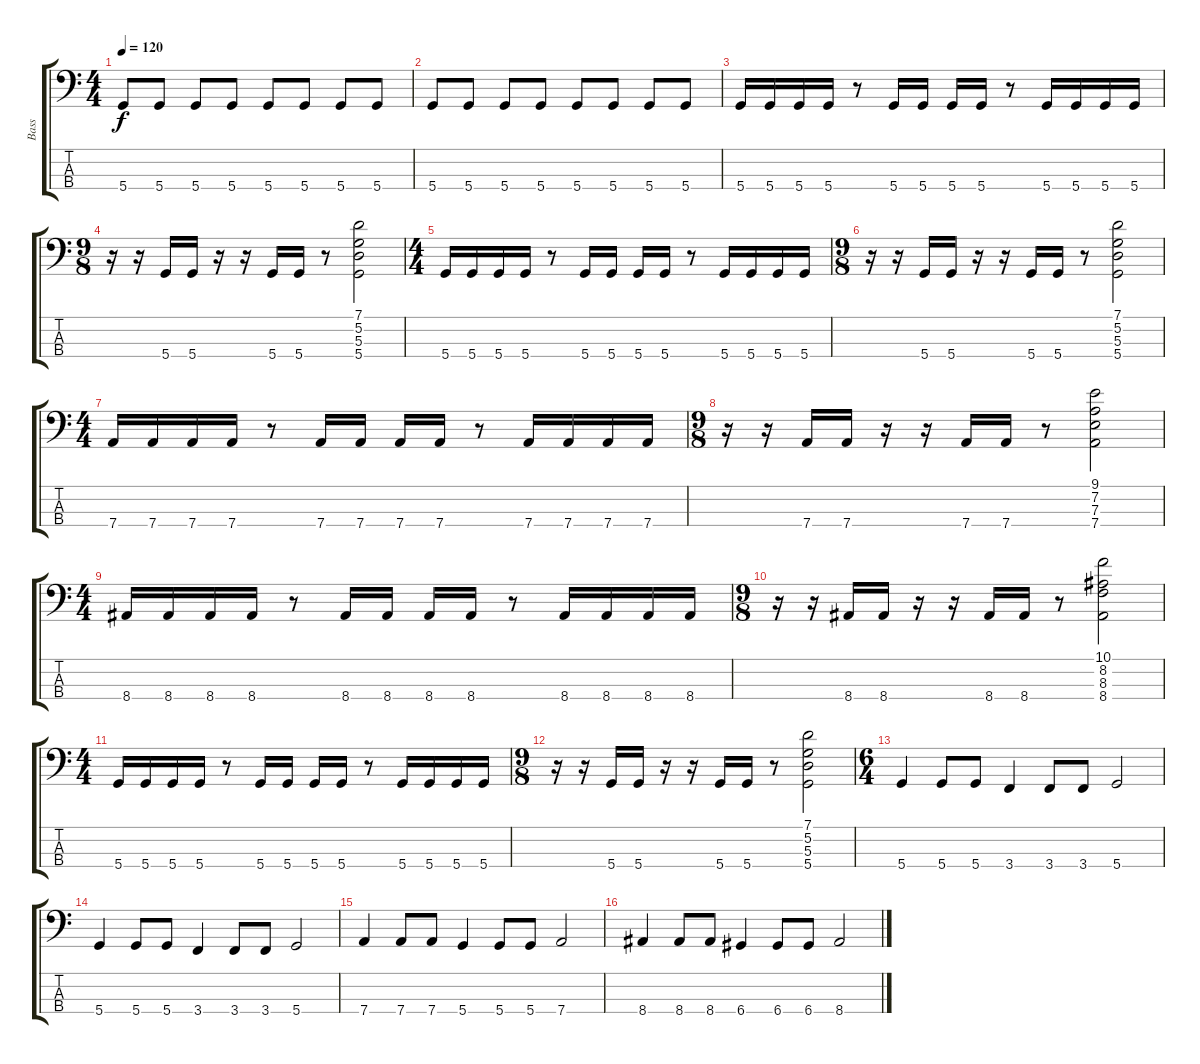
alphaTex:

\track ("Bass" "Bass") {instrument electricbassfinger}
\staff {score tabs}
\tuning (G2 D2 A1 D1) {hide}
\ts (4 4)
\tempo 120
\clef f4
\ks c
5.4.8{dy f} 5.4.8 5.4.8 5.4.8 5.4.8 5.4.8 5.4.8 5.4.8 |
5.4.8 5.4.8 5.4.8 5.4.8 5.4.8 5.4.8 5.4.8 5.4.8 |
5.4.16 5.4.16 5.4.16 5.4.16 r.8 5.4.16 5.4.16 5.4.16 5.4.16 r.8 5.4.16 5.4.16 5.4.16 5.4.16 |
\ts (9 8)
r.16 r.16 5.4.16 5.4.16 r.16 r.16 5.4.16 5.4.16 r.8 (7.1 5.2 5.3 5.4).2 |
\ts (4 4)
5.4.16 5.4.16 5.4.16 5.4.16 r.8 5.4.16 5.4.16 5.4.16 5.4.16 r.8 5.4.16 5.4.16 5.4.16 5.4.16 |
\ts (9 8)
r.16 r.16 5.4.16 5.4.16 r.16 r.16 5.4.16 5.4.16 r.8 (7.1 5.2 5.3 5.4).2 |
\ts (4 4)
7.4.16 7.4.16 7.4.16 7.4.16 r.8 7.4.16 7.4.16 7.4.16 7.4.16 r.8 7.4.16 7.4.16 7.4.16 7.4.16 |
\ts (9 8)
r.16 r.16 7.4.16 7.4.16 r.16 r.16 7.4.16 7.4.16 r.8 (9.1 7.2 7.3 7.4).2 |
\ts (4 4)
8.4.16 8.4.16 8.4.16 8.4.16 r.8 8.4.16 8.4.16 8.4.16 8.4.16 r.8 8.4.16 8.4.16 8.4.16 8.4.16 |
\ts (9 8)
r.16 r.16 8.4.16 8.4.16 r.16 r.16 8.4.16 8.4.16 r.8 (10.1 8.2 8.3 8.4).2 |
\ts (4 4)
5.4.16 5.4.16 5.4.16 5.4.16 r.8 5.4.16 5.4.16 5.4.16 5.4.16 r.8 5.4.16 5.4.16 5.4.16 5.4.16 |
\ts (9 8)
r.16 r.16 5.4.16 5.4.16 r.16 r.16 5.4.16 5.4.16 r.8 (7.1 5.2 5.3 5.4).2 |
\ts (6 4)
5.4.4 5.4.8 5.4.8 3.4.4 3.4.8 3.4.8 5.4.2 |
5.4.4 5.4.8 5.4.8 3.4.4 3.4.8 3.4.8 5.4.2 |
7.4.4 7.4.8 7.4.8 5.4.4 5.4.8 5.4.8 7.4.2 |
8.4.4 8.4.8 8.4.8 6.4.4 6.4.8 6.4.8 8.4.2
